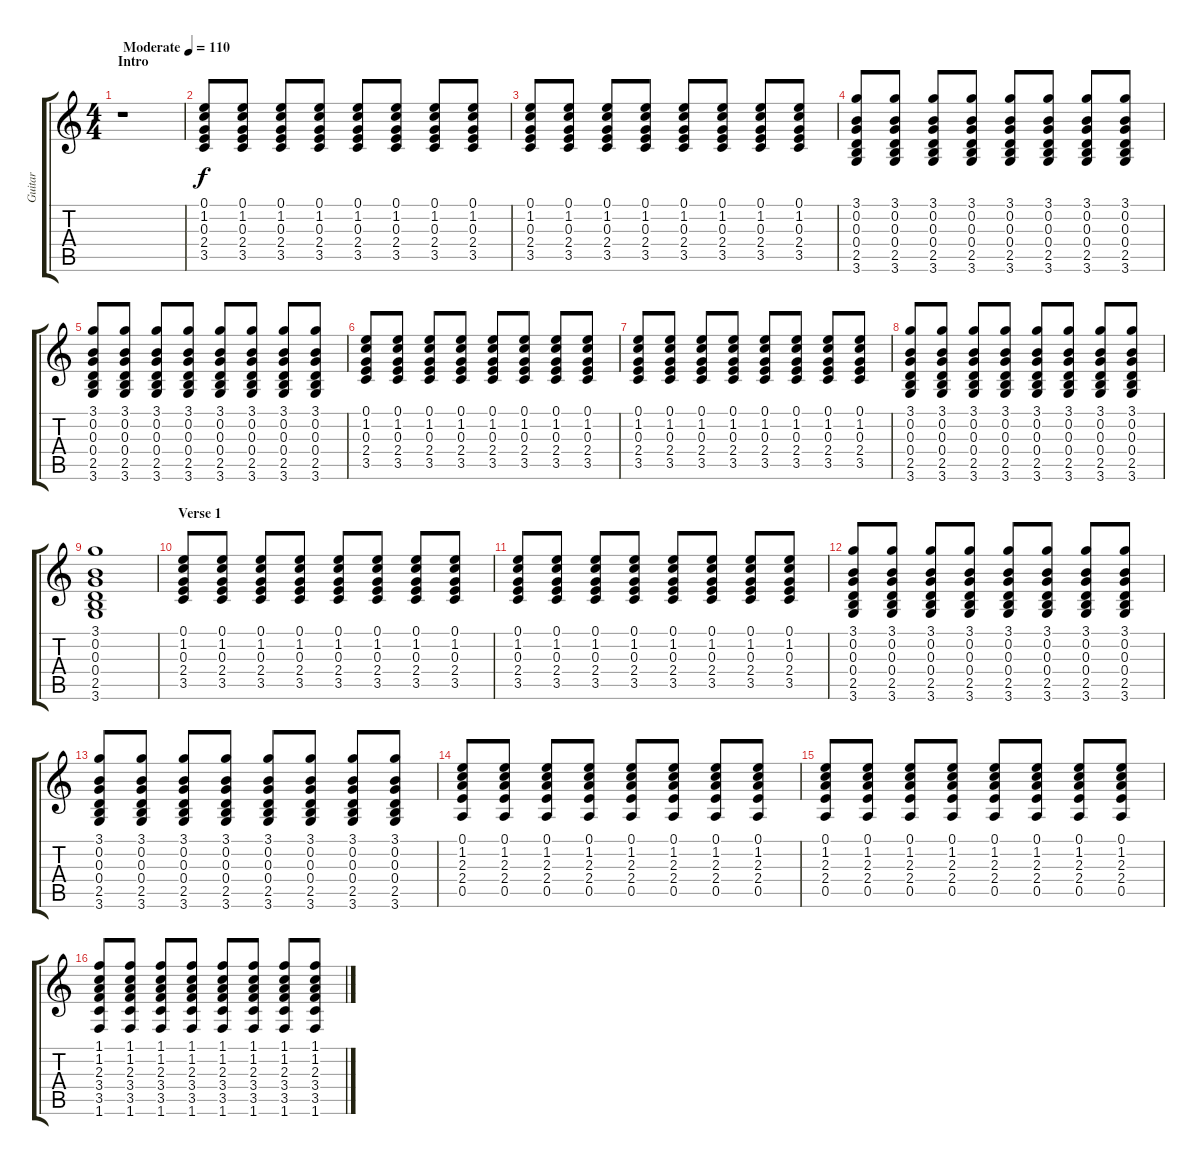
\track ("Guitar" "Guitar") {instrument electricguitarclean}
\staff {score tabs}
\tuning (E4 B3 G3 D3 A2 E2) {hide}
\ts (4 4)
\section ("" "Intro")
\tempo (110 "Moderate")
\clef g2
\ks c
r.1{dy f instrument electricguitarclean} |
(0.1 1.2 0.3 2.4 3.5).8 (0.1 1.2 0.3 2.4 3.5).8 (0.1 1.2 0.3 2.4 3.5).8 (0.1 1.2 0.3 2.4 3.5).8 (0.1 1.2 0.3 2.4 3.5).8 (0.1 1.2 0.3 2.4 3.5).8 (0.1 1.2 0.3 2.4 3.5).8 (0.1 1.2 0.3 2.4 3.5).8 |
(0.1 1.2 0.3 2.4 3.5).8 (0.1 1.2 0.3 2.4 3.5).8 (0.1 1.2 0.3 2.4 3.5).8 (0.1 1.2 0.3 2.4 3.5).8 (0.1 1.2 0.3 2.4 3.5).8 (0.1 1.2 0.3 2.4 3.5).8 (0.1 1.2 0.3 2.4 3.5).8 (0.1 1.2 0.3 2.4 3.5).8 |
(3.1 0.2 0.3 0.4 2.5 3.6).8 (3.1 0.2 0.3 0.4 2.5 3.6).8 (3.1 0.2 0.3 0.4 2.5 3.6).8 (3.1 0.2 0.3 0.4 2.5 3.6).8 (3.1 0.2 0.3 0.4 2.5 3.6).8 (3.1 0.2 0.3 0.4 2.5 3.6).8 (3.1 0.2 0.3 0.4 2.5 3.6).8 (3.1 0.2 0.3 0.4 2.5 3.6).8 |
(3.1 0.2 0.3 0.4 2.5 3.6).8 (3.1 0.2 0.3 0.4 2.5 3.6).8 (3.1 0.2 0.3 0.4 2.5 3.6).8 (3.1 0.2 0.3 0.4 2.5 3.6).8 (3.1 0.2 0.3 0.4 2.5 3.6).8 (3.1 0.2 0.3 0.4 2.5 3.6).8 (3.1 0.2 0.3 0.4 2.5 3.6).8 (3.1 0.2 0.3 0.4 2.5 3.6).8 |
(0.1 1.2 0.3 2.4 3.5).8 (0.1 1.2 0.3 2.4 3.5).8 (0.1 1.2 0.3 2.4 3.5).8 (0.1 1.2 0.3 2.4 3.5).8 (0.1 1.2 0.3 2.4 3.5).8 (0.1 1.2 0.3 2.4 3.5).8 (0.1 1.2 0.3 2.4 3.5).8 (0.1 1.2 0.3 2.4 3.5).8 |
(0.1 1.2 0.3 2.4 3.5).8 (0.1 1.2 0.3 2.4 3.5).8 (0.1 1.2 0.3 2.4 3.5).8 (0.1 1.2 0.3 2.4 3.5).8 (0.1 1.2 0.3 2.4 3.5).8 (0.1 1.2 0.3 2.4 3.5).8 (0.1 1.2 0.3 2.4 3.5).8 (0.1 1.2 0.3 2.4 3.5).8 |
(3.1 0.2 0.3 0.4 2.5 3.6).8 (3.1 0.2 0.3 0.4 2.5 3.6).8 (3.1 0.2 0.3 0.4 2.5 3.6).8 (3.1 0.2 0.3 0.4 2.5 3.6).8 (3.1 0.2 0.3 0.4 2.5 3.6).8 (3.1 0.2 0.3 0.4 2.5 3.6).8 (3.1 0.2 0.3 0.4 2.5 3.6).8 (3.1 0.2 0.3 0.4 2.5 3.6).8 |
(3.1 0.2 0.3 0.4 2.5 3.6).1 |
\section ("" "Verse 1")
(0.1 1.2 0.3 2.4 3.5).8 (0.1 1.2 0.3 2.4 3.5).8 (0.1 1.2 0.3 2.4 3.5).8 (0.1 1.2 0.3 2.4 3.5).8 (0.1 1.2 0.3 2.4 3.5).8 (0.1 1.2 0.3 2.4 3.5).8 (0.1 1.2 0.3 2.4 3.5).8 (0.1 1.2 0.3 2.4 3.5).8 |
(0.1 1.2 0.3 2.4 3.5).8 (0.1 1.2 0.3 2.4 3.5).8 (0.1 1.2 0.3 2.4 3.5).8 (0.1 1.2 0.3 2.4 3.5).8 (0.1 1.2 0.3 2.4 3.5).8 (0.1 1.2 0.3 2.4 3.5).8 (0.1 1.2 0.3 2.4 3.5).8 (0.1 1.2 0.3 2.4 3.5).8 |
(3.1 0.2 0.3 0.4 2.5 3.6).8 (3.1 0.2 0.3 0.4 2.5 3.6).8 (3.1 0.2 0.3 0.4 2.5 3.6).8 (3.1 0.2 0.3 0.4 2.5 3.6).8 (3.1 0.2 0.3 0.4 2.5 3.6).8 (3.1 0.2 0.3 0.4 2.5 3.6).8 (3.1 0.2 0.3 0.4 2.5 3.6).8 (3.1 0.2 0.3 0.4 2.5 3.6).8 |
(3.1 0.2 0.3 0.4 2.5 3.6).8 (3.1 0.2 0.3 0.4 2.5 3.6).8 (3.1 0.2 0.3 0.4 2.5 3.6).8 (3.1 0.2 0.3 0.4 2.5 3.6).8 (3.1 0.2 0.3 0.4 2.5 3.6).8 (3.1 0.2 0.3 0.4 2.5 3.6).8 (3.1 0.2 0.3 0.4 2.5 3.6).8 (3.1 0.2 0.3 0.4 2.5 3.6).8 |
(0.1 1.2 2.3 2.4 0.5).8 (0.1 1.2 2.3 2.4 0.5).8 (0.1 1.2 2.3 2.4 0.5).8 (0.1 1.2 2.3 2.4 0.5).8 (0.1 1.2 2.3 2.4 0.5).8 (0.1 1.2 2.3 2.4 0.5).8 (0.1 1.2 2.3 2.4 0.5).8 (0.1 1.2 2.3 2.4 0.5).8 |
(0.1 1.2 2.3 2.4 0.5).8 (0.1 1.2 2.3 2.4 0.5).8 (0.1 1.2 2.3 2.4 0.5).8 (0.1 1.2 2.3 2.4 0.5).8 (0.1 1.2 2.3 2.4 0.5).8 (0.1 1.2 2.3 2.4 0.5).8 (0.1 1.2 2.3 2.4 0.5).8 (0.1 1.2 2.3 2.4 0.5).8 |
(1.1 1.2 2.3 3.4 3.5 1.6).8 (1.1 1.2 2.3 3.4 3.5 1.6).8 (1.1 1.2 2.3 3.4 3.5 1.6).8 (1.1 1.2 2.3 3.4 3.5 1.6).8 (1.1 1.2 2.3 3.4 3.5 1.6).8 (1.1 1.2 2.3 3.4 3.5 1.6).8 (1.1 1.2 2.3 3.4 3.5 1.6).8 (1.1 1.2 2.3 3.4 3.5 1.6).8
